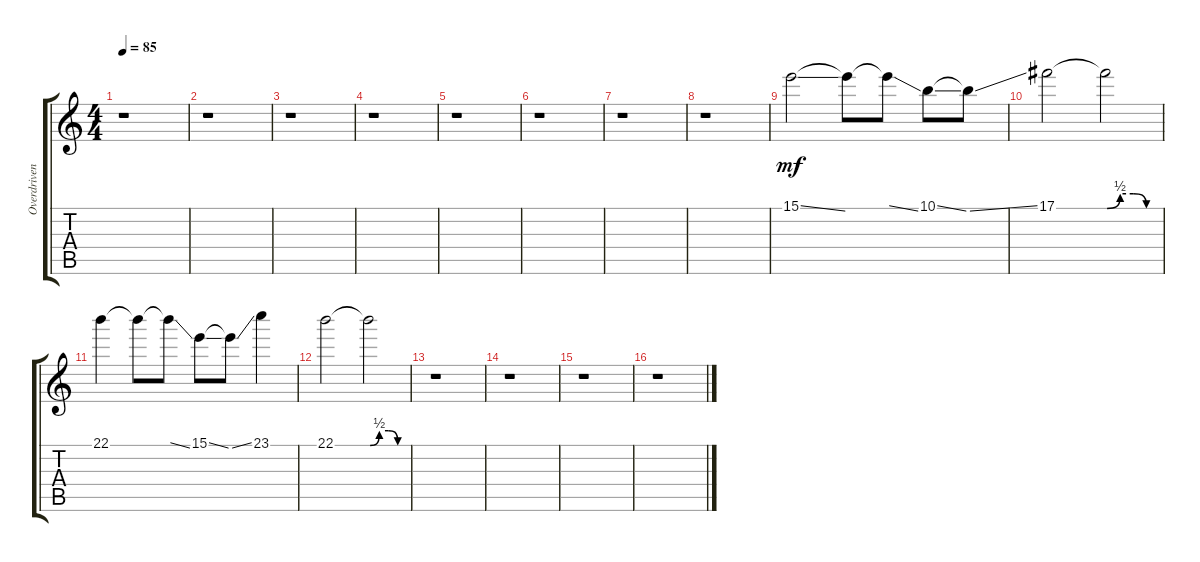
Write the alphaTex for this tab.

\track ("Overdriven Guitar" "Overdriven") {instrument overdrivenguitar}
\staff {score tabs}
\tuning (Db4 Ab3 E3 B2 Gb2 B1) {hide}
\ts (4 4)
\tempo 85
\clef g2
\ks c
r.1{dy mf} |
r.1 |
r.1 |
r.1 |
r.1 |
r.1 |
r.1 |
r.1 |
15.1{ss}.2 15.1{t}.8 15.1{ss t}.8 10.1{ss}.8 10.1{ss t}.8 |
17.1.2 17.1{be (custom 0 0 15 2 30 2 45 0 60 0) t}.2 |
22.1.4 22.1{t}.8 22.1{ss t}.8 15.1{ss}.8 15.1{ss t}.8 23.1.4 |
22.1.2 22.1{be (custom 0 0 15 2 30 2 45 0 60 0) t}.2 |
r.1 |
r.1 |
r.1 |
r.1
